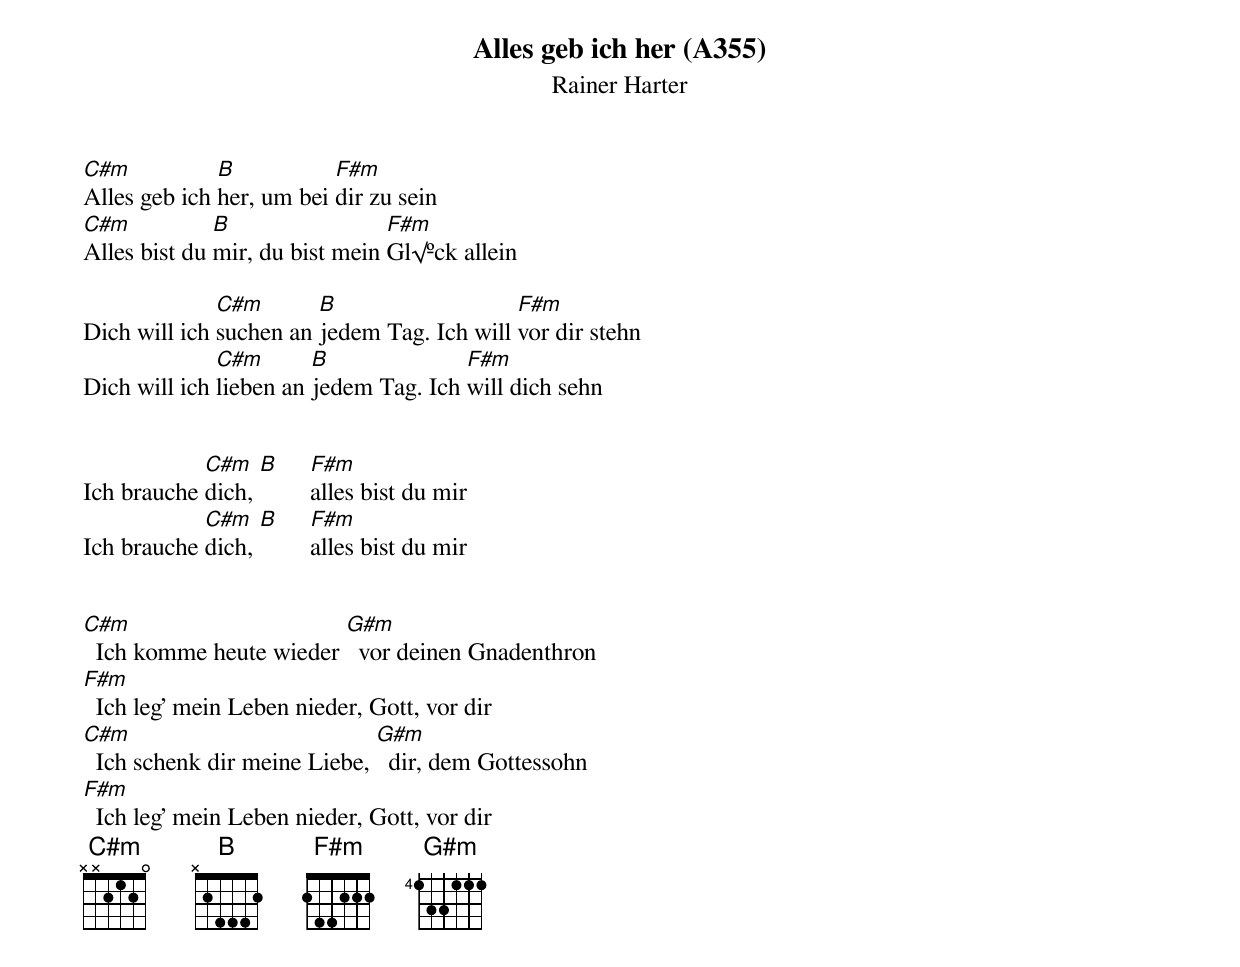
{title:Alles geb ich her (A355)}
{subtitle:Rainer Harter}
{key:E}


[C#m]Alles geb ich [B]her, um bei [F#m]dir zu sein
[C#m]Alles bist du [B]mir, du bist mein [F#m]Gl√ºck allein

Dich will ich [C#m]suchen an [B]jedem Tag. Ich will [F#m]vor dir stehn
Dich will ich [C#m]lieben an [B]jedem Tag. Ich [F#m]will dich sehn


Ich brauche [C#m]dich, [B]     [F#m]alles bist du mir
Ich brauche [C#m]dich, [B]     [F#m]alles bist du mir


[C#m]  Ich komme heute wieder [G#m]  vor deinen Gnadenthron
[F#m]  Ich leg' mein Leben nieder, Gott, vor dir
[C#m]  Ich schenk dir meine Liebe, [G#m]  dir, dem Gottessohn
[F#m]  Ich leg' mein Leben nieder, Gott, vor dir
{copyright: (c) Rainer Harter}
